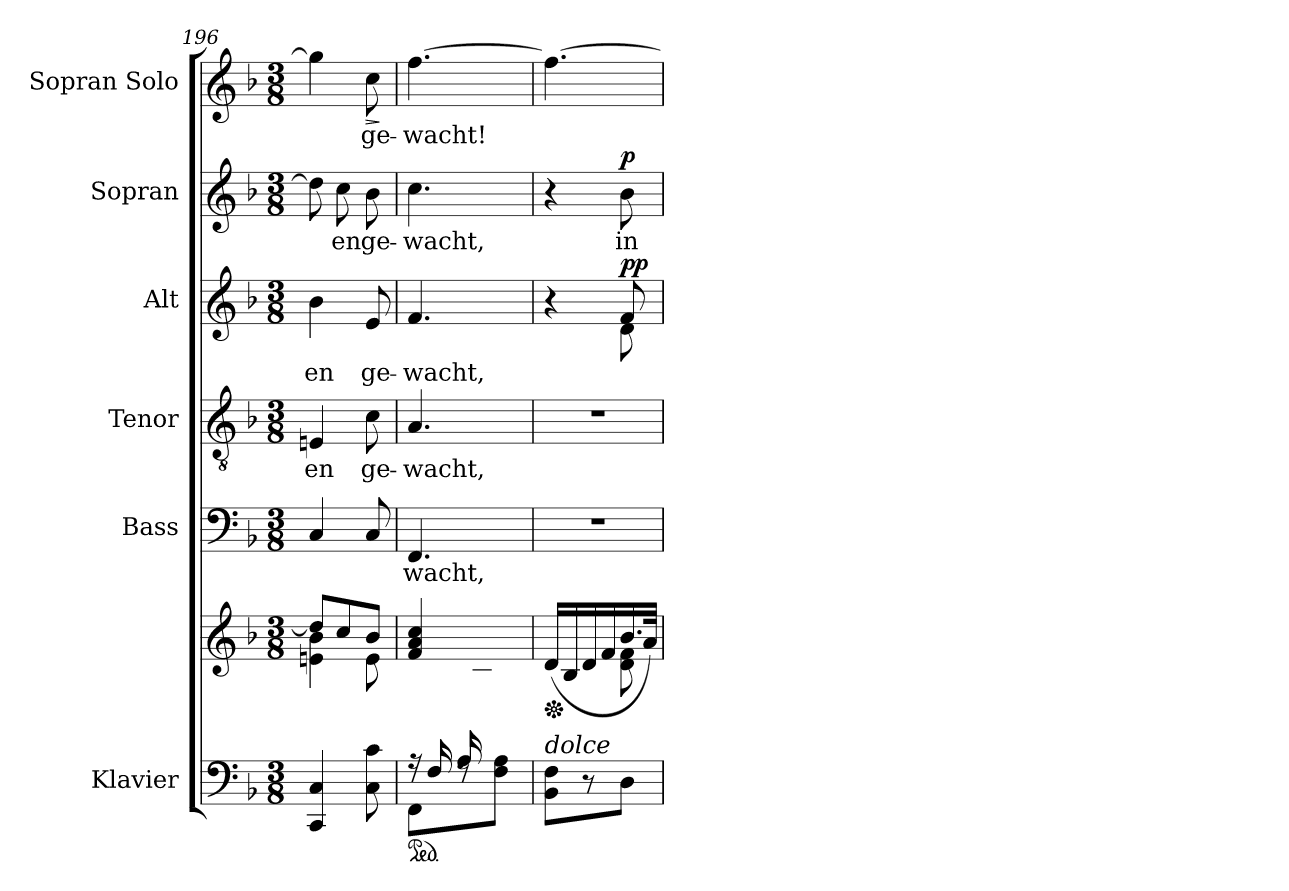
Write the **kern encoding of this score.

**kern	**kern	**kern	**text	**kern	**text	**kern	**text	**dynam	**kern	**text	**dynam	**kern	**text	**dynam
*part6	*part6	*part5	*part5	*part4	*part4	*part3	*part3	*part3	*part2	*part2	*part2	*part1	*part1	*part1
*staff7	*staff6	*staff5	*staff5	*staff4	*staff4	*staff3	*staff3	*staff3	*staff2	*staff2	*staff2	*staff1	*staff1	*staff1
*I"Klavier	*	*I"Bass	*	*I"Tenor	*	*I"Alt	*	*	*I"Sopran	*	*	*I"Sopran Solo	*	*
*	*	*I'B	*	*I'T	*	*I'A	*	*	*I'S	*	*	*	*	*
*clefF4	*clefG2	*clefF4	*	*clefGv2	*	*clefG2	*	*	*clefG2	*	*	*clefG2	*	*
*k[b-]	*k[b-]	*k[b-]	*	*k[b-]	*	*k[b-]	*	*	*k[b-]	*	*	*k[b-]	*	*
*M3/8	*M3/8	*M3/8	*	*M3/8	*	*M3/8	*	*	*M3/8	*	*	*M3/8	*	*
=196	=196	=196	=196	=196	=196	=196	=196	=196	=196	=196	=196	=196	=196	=196
*	*^	*	*	*	*	*	*	*	*	*	*	*	*	*
!	!	!	!	!	!	!LO:LY:b	!	!LO:LY:b	!	!	!	!	!	!	!
4CC/ 4C/	8dd/L]	4en\ 4b-\	4C/	.	4En/	-en	4b-\	-en	.	8dd\]	.	.	4gg\]	.	.
!	!	!	!	!	!	!	!	!	!	!	!LO:LY:b	!	!	!	!
.	8cc/	.	.	.	.	.	.	.	.	8cc\	-en	.	.	.	.
!	!	!	!	!	!	!LO:LY:b	!	!LO:LY:b	!	!	!LO:LY:b	!	!	!LO:LY:b	!LO:HP:b
8C\ 8c\	8b-/J	8e\	8C/	.	8c\	ge-	8e/	ge-	.	8b-\	ge-	.	8cc\	ge-	>
*	*v	*v	*	*	*	*	*	*	*	*	*	*	*	*	*
.	.	.	.	.	.	.	.	.	.	.	.	.	.	]
!!LO:PB:g=z
=197	=197	=197	=197	=197	=197	=197	=197	=197	=197	=197	=197	=197	=197	=197
*ped	*	*	*	*	*	*	*	*	*	*	*	*	*	*
*^	*^	*	*	*	*	*	*	*	*	*	*	*	*	*
!	!	!	!	!	!LO:LY:b	!	!LO:LY:b	!	!LO:LY:b	!	!	!LO:LY:b	!	!	!LO:LY:b	!
16r	8FF\L	4f/ 4a/ 4cc/	8.ryy	4.FF/	-wacht,	4.A/	-wacht,	4.f/	-wacht,	.	4.cc\	-wacht,	.	[4.ff\	-wacht!	.
(16F/LL	.	.	.	.	.	.	.	.	.	.	.	.	.	.	.	.
16A/	8rF	.	.	.	.	.	.	.	.	.	.	.	.	.	.	.
8.ryy	.	.	16c\	.	.	.	.	.	.	.	.	.	.	.	.	.
.	8F\ 8A\J	8ryy	16f\	.	.	.	.	.	.	.	.	.	.	.	.	.
.	.	.	16e\JJ)	.	.	.	.	.	.	.	.	.	.	.	.	.
*v	*v	*	*	*	*	*	*	*	*	*	*	*	*	*	*	*
=198	=198	=198	=198	=198	=198	=198	=198	=198	=198	=198	=198	=198	=198	=198	=198
*	*Xped	*	*	*	*	*	*	*	*	*	*	*	*	*	*
*	*	*	*	*	*	*	*^	*	*	*	*	*	*	*	*
!LO:TX:a:i:t=dolce	!	!	!	!	!	!	!	!	!	!	!	!	!	!	!	!
8BB-\ 8F\L	(16d/LL	4ryy	4.r	.	4.r	.	4r	4ryy	.	.	4r	.	.	4.ff\_	.	.
.	16B-/	.	.	.	.	.	.	.	.	.	.	.	.	.	.	.
8r	16d/	.	.	.	.	.	.	.	.	.	.	.	.	.	.	.
.	16f/	.	.	.	.	.	.	.	.	.	.	.	.	.	.	.
!	!	!	!	!	!	!	!	!	!	!LO:DY:a	!	!LO:LY:b	!LO:DY:a	!	!	!
8D\J	16.b-/	8d\ 8f\	.	.	.	.	8f/	8d\	.	pp	8b-\	in	p	.	.	.
.	32a/JJk)	.	.	.	.	.	.	.	.	.	.	.	.	.	.	.
*	*v	*v	*	*	*	*	*v	*v	*	*	*	*	*	*	*	*
=	=	=	=	=	=	=	=	=	=	=	=	=	=	=
*-	*-	*-	*-	*-	*-	*-	*-	*-	*-	*-	*-	*-	*-	*-
